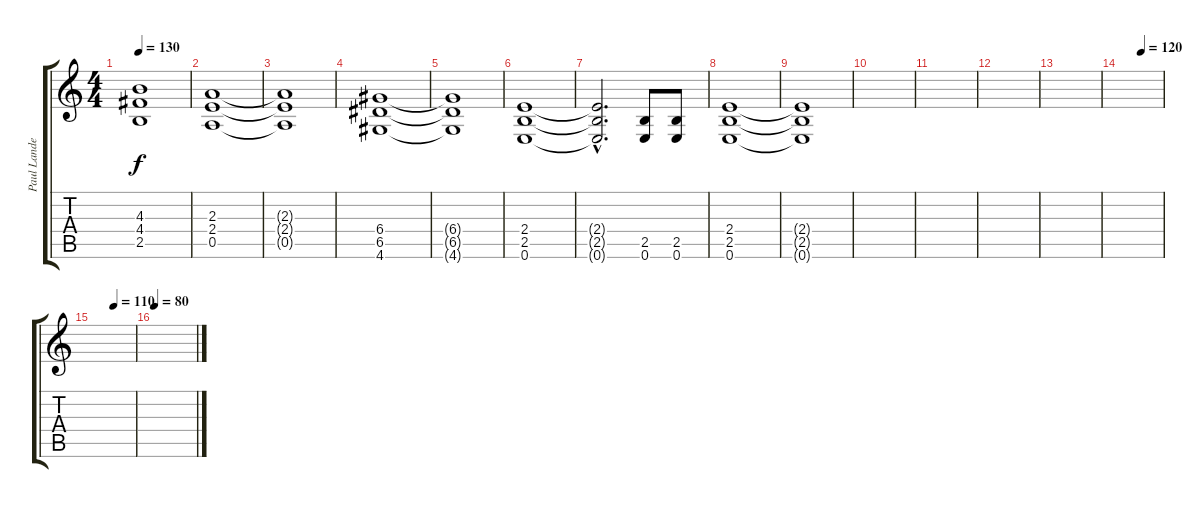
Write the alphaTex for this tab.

\track ("Paul Landers" "Paul Lande") {instrument overdrivenguitar}
\staff {score tabs}
\tuning (E4 B3 G3 D3 A2 E2) {hide}
\ts (4 4)
\tempo 130
\clef g2
\ks c
(4.3{t} 4.4{t} 2.5{t}).1{dy f} |
(2.3 2.4 0.5).1 |
(2.3{t} 2.4{t} 0.5{t}).1 |
(6.4 6.5 4.6).1 |
(6.4{t} 6.5{t} 4.6{t}).1 |
(2.4 2.5 0.6).1 |
(2.4{hac t} 2.5{hac t} 0.6{hac t}).2{d} (2.5 0.6).8 (2.5 0.6).8 |
(2.4 2.5 0.6).1 |
(2.4{t} 2.5{t} 0.6{t}).1 |
|
|
|
|
\tempo (120 0.5)
|
\tempo (110 0.5)
|
\tempo 80
